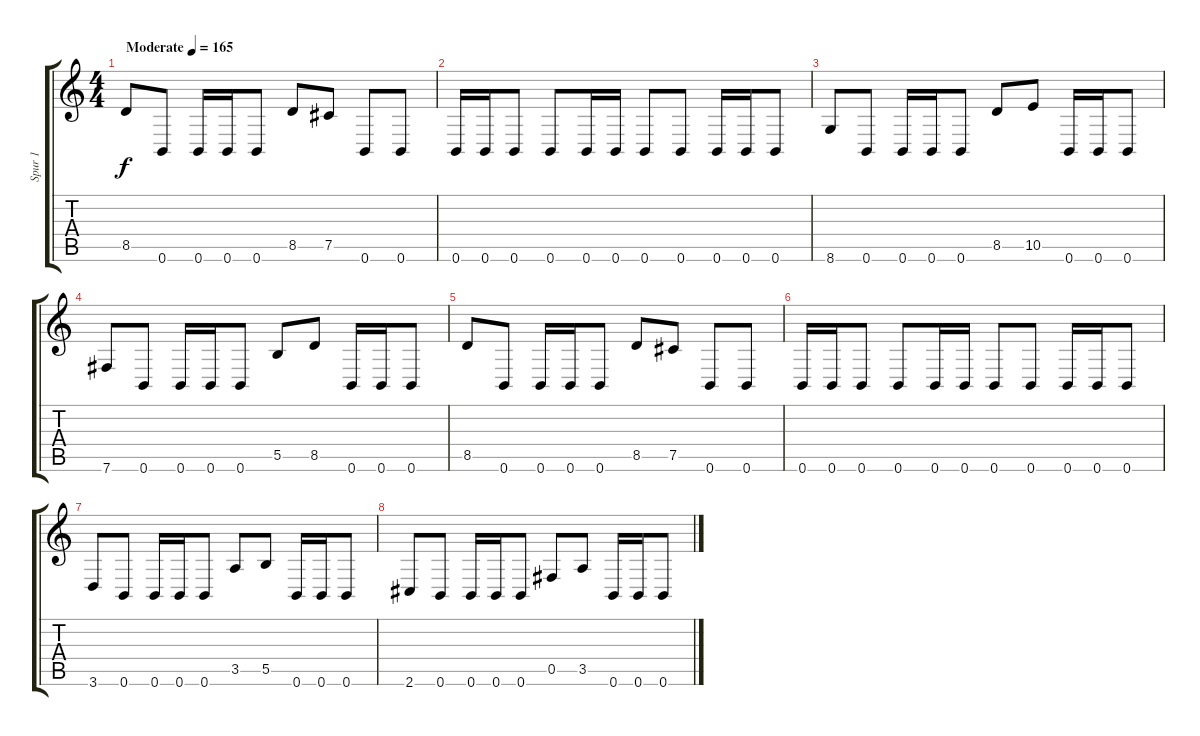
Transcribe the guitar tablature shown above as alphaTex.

\track ("Spur 1" "Spur 1") {instrument overdrivenguitar}
\staff {score tabs}
\tuning (Eb4 B3 Gb3 B2 Gb2 B1) {hide}
\ts (4 4)
\tempo (165 "Moderate")
\clef g2
\ks c
8.5.8{dy f instrument overdrivenguitar} 0.6.8 0.6.16 0.6.16 0.6.8 8.5.8 7.5.8 0.6.8 0.6.8 |
0.6.16 0.6.16 0.6.8 0.6.8 0.6.16 0.6.16 0.6.8 0.6.8 0.6.16 0.6.16 0.6.8 |
8.6.8 0.6.8 0.6.16 0.6.16 0.6.8 8.5.8 10.5.8 0.6.16 0.6.16 0.6.8 |
7.6.8 0.6.8 0.6.16 0.6.16 0.6.8 5.5.8 8.5.8 0.6.16 0.6.16 0.6.8 |
8.5.8 0.6.8 0.6.16 0.6.16 0.6.8 8.5.8 7.5.8 0.6.8 0.6.8 |
0.6.16 0.6.16 0.6.8 0.6.8 0.6.16 0.6.16 0.6.8 0.6.8 0.6.16 0.6.16 0.6.8 |
3.6.8 0.6.8 0.6.16 0.6.16 0.6.8 3.5.8 5.5.8 0.6.16 0.6.16 0.6.8 |
2.6.8 0.6.8 0.6.16 0.6.16 0.6.8 0.5.8 3.5.8 0.6.16 0.6.16 0.6.8
